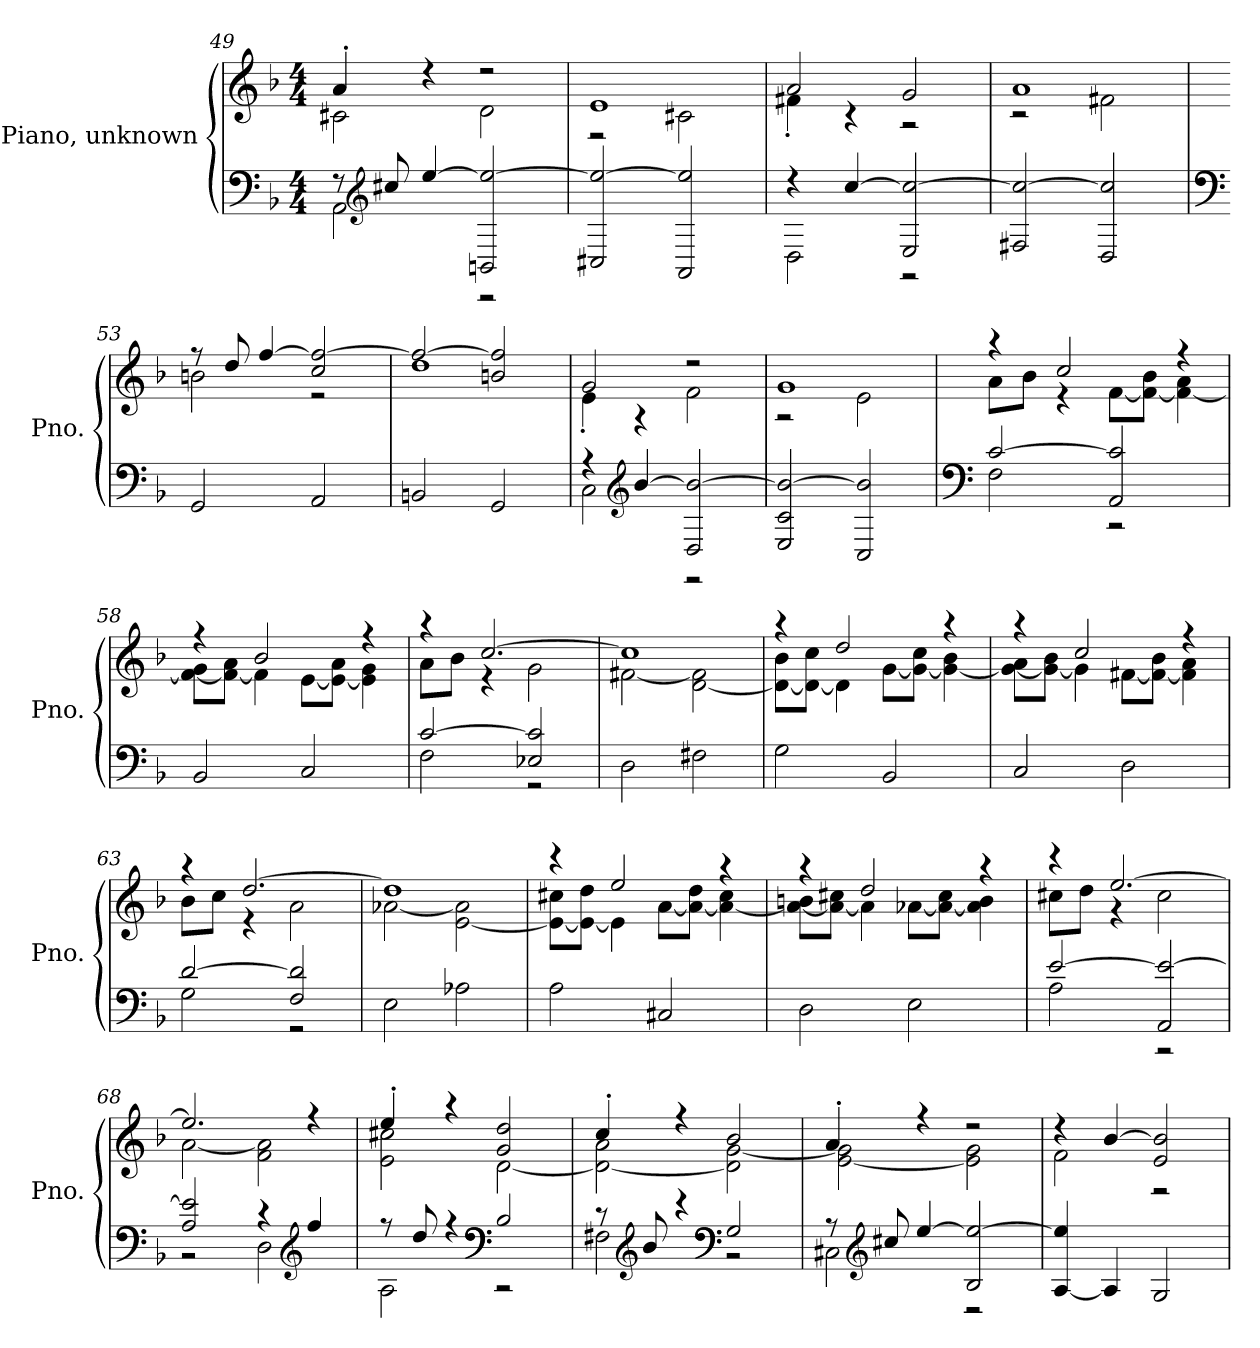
**kern	**kern
*part1	*part1
*staff2	*staff1
*I"Piano, unknown	*
*I'Pno.	*
*clefF4	*clefG2
*k[b-]	*k[b-]
*M4/4	*M4/4
=49	=49
*^	*^
8r	2AA\	4a'/	2c#X\
*clefG2	*	*	*
8cc#X/	.	.	.
[4ee/	.	4r	.
2BBn/ 2ee/_	2r	2r	2d\
*v	*v	*	*
=50	=50	=50
2C#X/ 2ee/_	1e	2r
2AA/ 2ee/]	.	2c#X\
=51	=51	=51
*^	*	*
4r	2D\	2a/	4f#X'\
[4cc/	.	.	4r
2E/ 2cc/_	2r	2g/	2r
*v	*v	*	*
=52	=52	=52
2F#X/ 2cc/_	1a	2r
2D/ 2cc/]	.	2f#X\
!!LO:LB:g=z	!!
=53	=53	=53
*clefF4	*	*
2GG/	8r	2bn\
.	8dd/	.
.	[4ff/	.
2AA/	2cc/ 2ff/_	2r
=54	=54	=54
2BBn/	2ff/_	1dd
2GG/	2bn/ 2ff/]	.
=55	=55	=55
*^	*	*
4r	2C\	2g/	4e'\
*clefG2	*	*	*
[4b-/	.	.	4r
2D/ 2b-/_	2r	2r	2f\
*v	*v	*	*
=56	=56	=56
2E/ 2c/ 2b-/_	1g	2r
2C/ 2b-/]	.	2e\
=57	=57	=57
*clefF4	*	*
*^	*	*
[2c/	2F\	4r	8a\L
.	.	.	8b-\J
.	.	2cc/	4r
2AA/ 2c/]	2r	.	[8f\L
.	.	.	8f\_ 8b-\J
.	.	4r	4f\_ 4a\
*v	*v	*	*
=58	=58	=58
2BB-/	4r	8f\_ 8g\L
.	.	8f\_ 8a\J
.	2b-/	4f\]
2C/	.	[8e\L
.	.	8e\_ 8a\J
.	4r	4e\] 4g\
!!LO:LB:g=z	!!
=59	=59	=59
*^	*	*
[2c/	2F\	4r	8a\L
.	.	.	8b-\J
.	.	[2.cc/	4r
2E-X/ 2c/]	2r	.	2g\
*v	*v	*	*
=60	=60	=60
2D\	1cc]	[2f#X\
2F#X\	.	[2d\ 2f#\]
=61	=61	=61
2G\	4r	8d\_ 8b-\L
.	.	8d\_ 8cc\J
.	2dd/	4d\]
2BB-/	.	[8g\L
.	.	8g\_ 8cc\J
.	4r	4g\_ 4b-\
=62	=62	=62
2C/	4r	8g\_ 8a\L
.	.	8g\_ 8b-\J
.	2cc/	4g\]
2D\	.	[8f#X\L
.	.	8f#\_ 8b-\J
.	4r	4f#\] 4a\
=63	=63	=63
*^	*	*
[2d/	2G\	4r	8b-\L
.	.	.	8cc\J
.	.	[2.dd/	4r
2F/ 2d/]	2r	.	2a\
*v	*v	*	*
=64	=64	=64
2E\	1dd]	[2a-X\
2A-X\	.	[2e\ 2a-\]
!!LO:LB:g=z	!!
=65	=65	=65
2A\	4r	8e\_ 8cc#X\L
.	.	8e\_ 8dd\J
.	2ee/	4e\]
2C#X/	.	[8a\L
.	.	8a\_ 8dd\J
.	4r	4a\_ 4cc#\
=66	=66	=66
2D\	4r	8a\_ 8bn\L
.	.	8a\_ 8cc#X\J
.	2dd/	4a\]
2E\	.	[8a-X\L
.	.	8a-\_ 8cc#\J
.	4r	4a-\] 4b\
=67	=67	=67
*^	*	*
[2e/	2A\	4r	8cc#X\L
.	.	.	8dd\J
.	.	[2.ee/	4r
2AA/ 2e/_	2r	.	2cc#\
=68	=68	=68	=68
2A/ 2e/]	2r	2.ee/]	[2a\
4r	2D\	.	2f\ 2a\]
*clefG2	*	*	*
4ff/	.	4r	.
=69	=69	=69	=69
8r	2A\	4ee'/	2e\ 2cc#X\
8dd/	.	.	.
4r	.	4r	.
*clefF4	*	*	*
2B-/	2r	2g/ 2dd/	[2d\
!!LO:PB:g=z	!!
=70	=70	=70	=70
8r	2F#X\	4cc'/	2d\_ 2a\
*clefG2	*	*	*
8b-/	.	.	.
4r	.	4r	.
*clefF4	*	*	*
2G/	2r	2b-/	2d\] [2g\
=71	=71	=71	=71
8r	2C#X\	4a'/	[2e\ 2g\]
*clefG2	*	*	*
8cc#X/	.	.	.
[4ee/	.	4r	.
2B-/ 2ee/_	2r	2r	2e\] 2g\
*v	*v	*	*
=72	=72	=72
[4A/ 4ee/]	4r	2f\
4A/]	[4b-/	.
2G/	2e/ 2b-/]	2r
*	*v	*v
=	=
*-	*-
